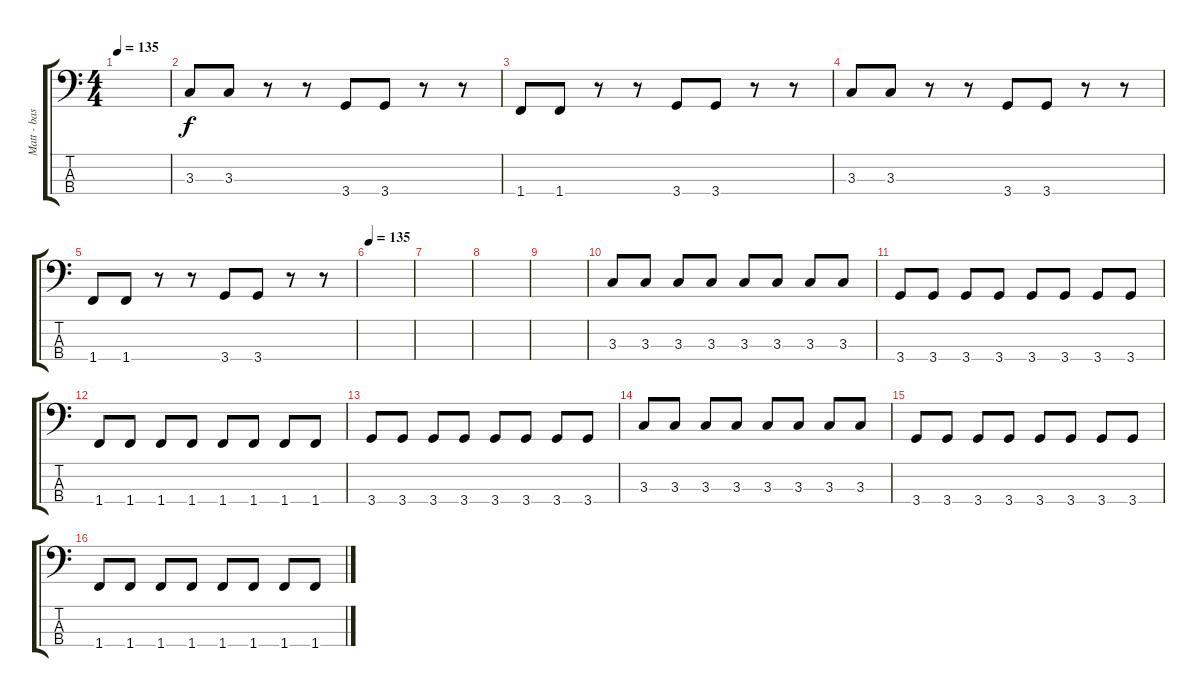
\track ("Matt - bass" "Matt - bas") {instrument electricbasspick}
\staff {score tabs}
\tuning (G2 D2 A1 E1) {hide}
\ts (4 4)
\tempo 135
\clef f4
\ks c
|
3.3.8 3.3.8 r.8 r.8 3.4.8 3.4.8 r.8 r.8 |
1.4.8 1.4.8 r.8 r.8 3.4.8 3.4.8 r.8 r.8 |
3.3.8 3.3.8 r.8 r.8 3.4.8 3.4.8 r.8 r.8 |
1.4.8 1.4.8 r.8 r.8 3.4.8 3.4.8 r.8 r.8 |
\tempo 135
|
|
|
|
3.3.8 3.3.8 3.3.8 3.3.8 3.3.8 3.3.8 3.3.8 3.3.8 |
3.4.8 3.4.8 3.4.8 3.4.8 3.4.8 3.4.8 3.4.8 3.4.8 |
1.4.8 1.4.8 1.4.8 1.4.8 1.4.8 1.4.8 1.4.8 1.4.8 |
3.4.8 3.4.8 3.4.8 3.4.8 3.4.8 3.4.8 3.4.8 3.4.8 |
3.3.8 3.3.8 3.3.8 3.3.8 3.3.8 3.3.8 3.3.8 3.3.8 |
3.4.8 3.4.8 3.4.8 3.4.8 3.4.8 3.4.8 3.4.8 3.4.8 |
1.4.8 1.4.8 1.4.8 1.4.8 1.4.8 1.4.8 1.4.8 1.4.8
